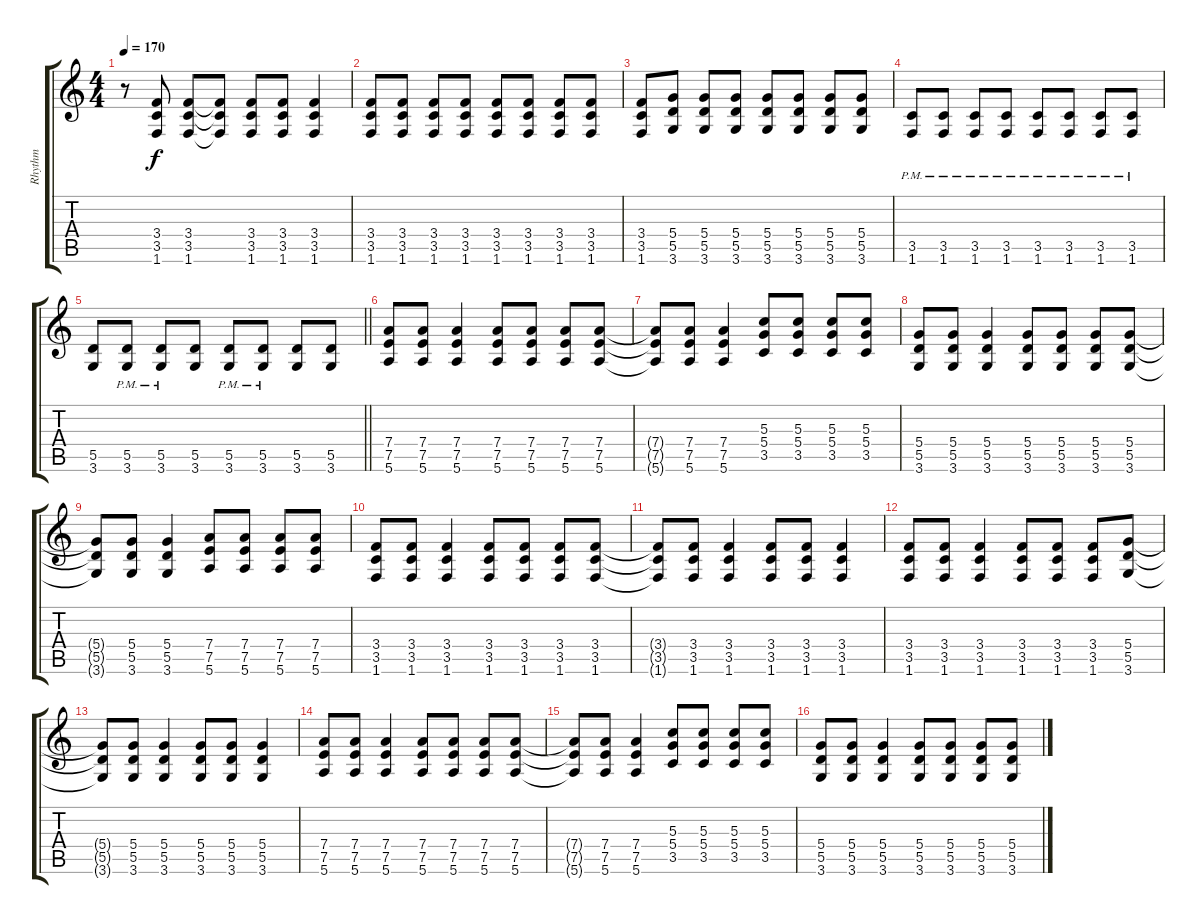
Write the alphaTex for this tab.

\track ("Rhythm" "Rhythm") {instrument overdrivenguitar}
\staff {score tabs}
\tuning (E4 B3 G3 D3 A2 E2) {hide}
\ts (4 4)
\tempo 170
\clef g2
\ks c
r.8{dy f} (3.4 3.5 1.6).8 (3.4 3.5 1.6).8 (3.4{t} 3.5{t} 1.6{t}).8 (3.4 3.5 1.6).8 (3.4 3.5 1.6).8 (3.4 3.5 1.6).4 |
(3.4 3.5 1.6).8 (3.4 3.5 1.6).8 (3.4 3.5 1.6).8 (3.4 3.5 1.6).8 (3.4 3.5 1.6).8 (3.4 3.5 1.6).8 (3.4 3.5 1.6).8 (3.4 3.5 1.6).8 |
(3.4 3.5 1.6).8 (5.4 5.5 3.6).8 (5.4 5.5 3.6).8 (5.4 5.5 3.6).8 (5.4 5.5 3.6).8 (5.4 5.5 3.6).8 (5.4 5.5 3.6).8 (5.4 5.5 3.6).8 |
(3.5{pm} 1.6{pm}).8 (3.5{pm} 1.6{pm}).8 (3.5{pm} 1.6{pm}).8 (3.5{pm} 1.6{pm}).8 (3.5{pm} 1.6{pm}).8 (3.5{pm} 1.6{pm}).8 (3.5{pm} 1.6{pm}).8 (3.5{pm} 1.6{pm}).8 |
\barLineRight lightlight
(5.5 3.6).8 (5.5{pm} 3.6{pm}).8 (5.5{pm} 3.6{pm}).8 (5.5 3.6).8 (5.5{pm} 3.6{pm}).8 (5.5{pm} 3.6{pm}).8 (5.5 3.6).8 (5.5 3.6).8 |
(7.4 7.5 5.6).8 (7.4 7.5 5.6).8 (7.4 7.5 5.6).4 (7.4 7.5 5.6).8 (7.4 7.5 5.6).8 (7.4 7.5 5.6).8 (7.4 7.5 5.6).8 |
(7.4{t} 7.5{t} 5.6{t}).8 (7.4 7.5 5.6).8 (7.4 7.5 5.6).4 (5.3 5.4 3.5).8 (5.3 5.4 3.5).8 (5.3 5.4 3.5).8 (5.3 5.4 3.5).8 |
(5.4 5.5 3.6).8 (5.4 5.5 3.6).8 (5.4 5.5 3.6).4 (5.4 5.5 3.6).8 (5.4 5.5 3.6).8 (5.4 5.5 3.6).8 (5.4 5.5 3.6).8 |
(5.4{t} 5.5{t} 3.6{t}).8 (5.4 5.5 3.6).8 (5.4 5.5 3.6).4 (7.4 7.5 5.6).8 (7.4 7.5 5.6).8 (7.4 7.5 5.6).8 (7.4 7.5 5.6).8 |
(3.4 3.5 1.6).8 (3.4 3.5 1.6).8 (3.4 3.5 1.6).4 (3.4 3.5 1.6).8 (3.4 3.5 1.6).8 (3.4 3.5 1.6).8 (3.4 3.5 1.6).8 |
(3.4{t} 3.5{t} 1.6{t}).8 (3.4 3.5 1.6).8 (3.4 3.5 1.6).4 (3.4 3.5 1.6).8 (3.4 3.5 1.6).8 (3.4 3.5 1.6).4 |
(3.4 3.5 1.6).8 (3.4 3.5 1.6).8 (3.4 3.5 1.6).4 (3.4 3.5 1.6).8 (3.4 3.5 1.6).8 (3.4 3.5 1.6).8 (5.4 5.5 3.6).8 |
(5.4{t} 5.5{t} 3.6{t}).8 (5.4 5.5 3.6).8 (5.4 5.5 3.6).4 (5.4 5.5 3.6).8 (5.4 5.5 3.6).8 (5.4 5.5 3.6).4 |
(7.4 7.5 5.6).8 (7.4 7.5 5.6).8 (7.4 7.5 5.6).4 (7.4 7.5 5.6).8 (7.4 7.5 5.6).8 (7.4 7.5 5.6).8 (7.4 7.5 5.6).8 |
(7.4{t} 7.5{t} 5.6{t}).8 (7.4 7.5 5.6).8 (7.4 7.5 5.6).4 (5.3 5.4 3.5).8 (5.3 5.4 3.5).8 (5.3 5.4 3.5).8 (5.3 5.4 3.5).8 |
(5.4 5.5 3.6).8 (5.4 5.5 3.6).8 (5.4 5.5 3.6).4 (5.4 5.5 3.6).8 (5.4 5.5 3.6).8 (5.4 5.5 3.6).8 (5.4 5.5 3.6).8
